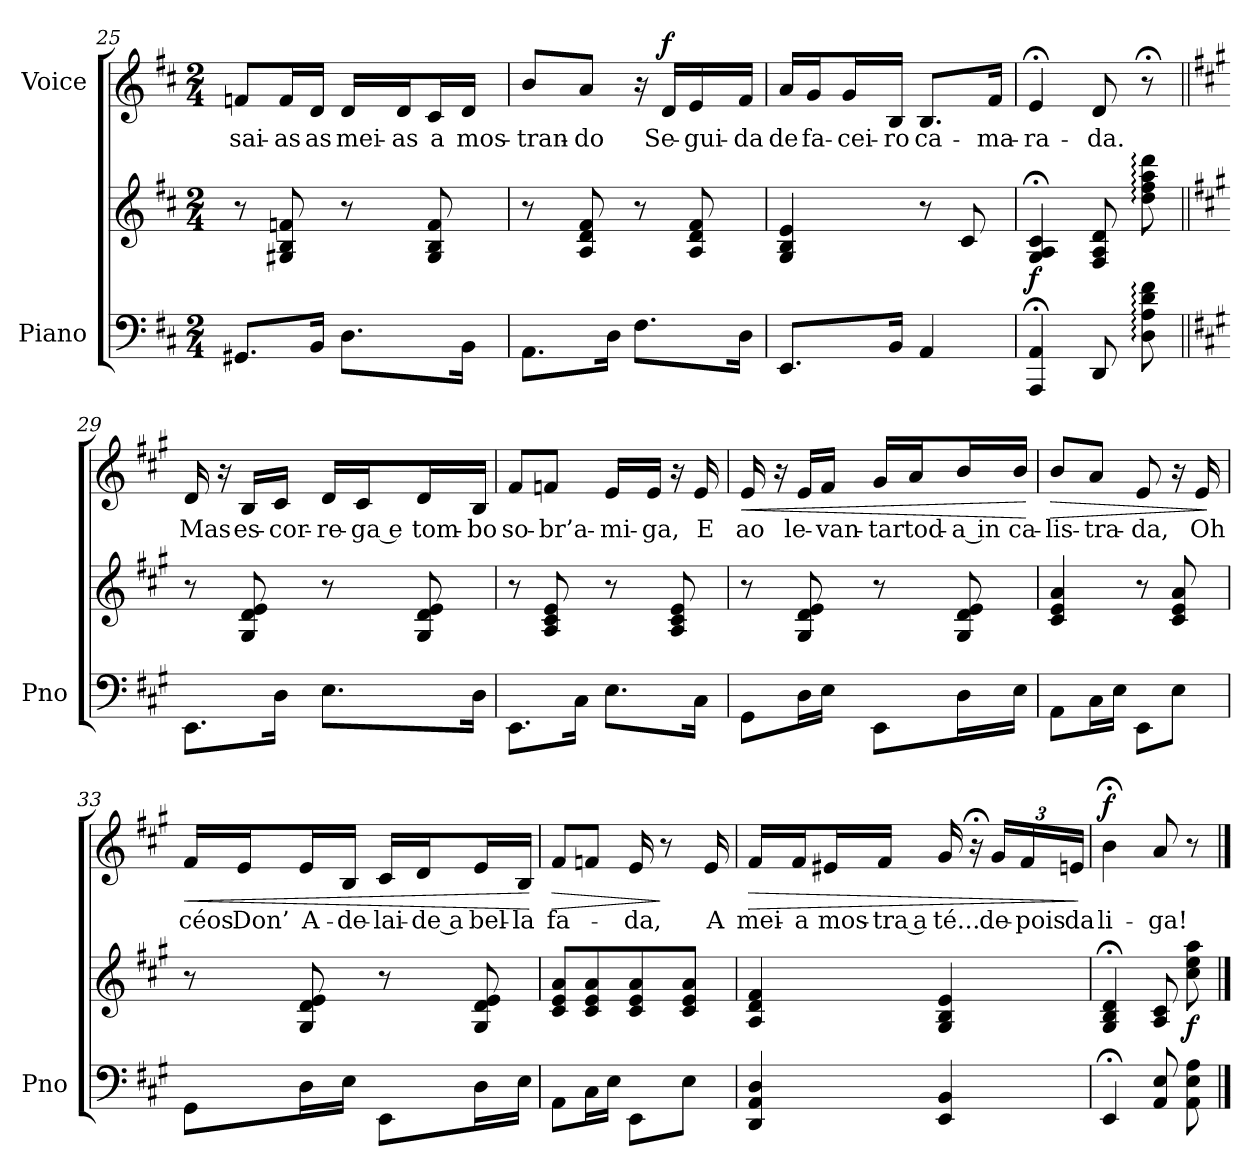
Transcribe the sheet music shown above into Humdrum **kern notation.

**kern	**kern	**dynam	**kern	**text	**dynam
*part2	*part2	*part2	*part1	*part1	*part1
*staff3	*staff2	*staff2/3	*staff1	*staff1	*staff1
*I"Piano	*	*	*I"Voice	*	*
*I'Pno	*	*	*	*	*
!!LO:LB:g=z
*clefF4	*clefG2	*	*clefG2	*	*
*k[f#c#]	*k[f#c#]	*	*k[f#c#]	*	*
*M2/4	*M2/4	*	*M2/4	*	*
=25	=25	=25	=25	=25	=25
!	!	!	!	!LO:LY:b	!
8.GG#X/L	8r	.	8fn/L	sai-	.
!	!	!	!	!LO:LY:b	!
.	8G#X/ 8B/ 8fn/	.	16f/L	-as	.
!	!	!	!	!LO:LY:b	!
16BB/Jk	.	.	16d/JJ	as	.
!	!	!	!	!LO:LY:b	!
8.D\L	8r	.	16d/LL	mei-	.
!	!	!	!	!LO:LY:b	!
.	.	.	16d/J	-as	.
!	!	!	!	!LO:LY:b	!
.	8G#/ 8B/ 8f/	.	16c#/L	a	.
!	!	!	!	!LO:LY:b	!
16BB\Jk	.	.	16d/JJ	mos-	.
=26	=26	=26	=26	=26	=26
!	!	!	!	!LO:LY:b	!
8.AA\L	8r	.	8b/L	-tran-	.
!	!	!	!	!LO:LY:b	!
.	8A/ 8d/ 8f#/	.	8a/J	-do	.
16D\Jk	.	.	.	.	.
8.F#\L	8r	.	16r	.	.
!	!	!	!	!LO:LY:b	!LO:DY:a
.	.	.	16d/LL	Se-	f
!	!	!	!	!LO:LY:b	!
.	8A/ 8d/ 8f#/	.	16e/	-gui-	.
!	!	!	!	!LO:LY:b	!
16D\Jk	.	.	16f#/JJ	-da	.
=27	=27	=27	=27	=27	=27
!	!	!	!	!LO:LY:b	!
8.EE/L	4G/ 4B/ 4e/	.	16a/LL	de	.
!	!	!	!	!LO:LY:b	!
.	.	.	16g/J	fa-	.
!	!	!	!	!LO:LY:b	!
.	.	.	16g/L	-cei-	.
!	!	!	!	!LO:LY:b	!
16BB/Jk	.	.	16B/JJ	-ro	.
!	!	!	!	!LO:LY:b	!
4AA/	8r	.	8.B/L	ca-	.
.	8c#/	.	.	.	.
!	!	!	!	!LO:LY:b	!
.	.	.	16f#/Jk	-ma-	.
=28	=28	=28	=28	=28	=28
!	!	!LO:DY:b	!	!LO:LY:b	!
4AAA/; 4AA/;	4G/; 4A/; 4c#/;	f	4e;</	-ra-	.
!	!	!	!	!LO:LY:b	!
8DD/	8F#/ 8A/ 8d/	.	8d/	-da.	.
8D\: 8A\: 8d\: 8f#\:	8dd\: 8ff#\: 8aa\: 8ddd\:	.	8r;<	.	.
!!LO:LB:g=z
=29||	=29||	=29||	=29||	=29||	=29||
*k[f#c#g#]	*k[f#c#g#]	*	*k[f#c#g#]	*	*
!	!	!	!	!LO:LY:b	!
8.EE\L	8r	.	16d/	Mas	.
.	.	.	16r	.	.
!	!	!	!	!LO:LY:b	!
.	8G#/ 8d/ 8e/	.	16B/LL	es-	.
!	!	!	!	!LO:LY:b	!
16D\Jk	.	.	16c#/JJ	-cor-	.
!	!	!	!	!LO:LY:b	!
8.E\L	8r	.	16d/LL	-re-	.
!	!	!	!	!LO:LY:b	!
.	.	.	16c#/J	ga e	.
!	!	!	!	!LO:LY:b	!
.	8G#/ 8d/ 8e/	.	16d/L	tom-	.
!	!	!	!	!LO:LY:b	!
16D\Jk	.	.	16B/JJ	-bo	.
=30	=30	=30	=30	=30	=30
!	!	!	!	!LO:LY:b	!
8.EE\L	8r	.	8f#/L	so-	.
!	!	!	!	!LO:LY:b	!
.	8A/ 8c#/ 8e/	.	8fn/J	-br’a-	.
16C#\Jk	.	.	.	.	.
!	!	!	!	!LO:LY:b	!
8.E\L	8r	.	16e/LL	-mi-	.
!	!	!	!	!LO:LY:b	!
.	.	.	16e/JJ	-ga,	.
.	8A/ 8c#/ 8e/	.	16r	.	.
!	!	!	!	!LO:LY:b	!
16C#\Jk	.	.	16e/	E	.
=31	=31	=31	=31	=31	=31
!	!	!	!	!LO:LY:b	!LO:HP:b
8GG#\L	8r	.	16e/	ao	<
.	.	.	16r	.	.
!	!	!	!	!LO:LY:b	!
16D\L	8G#/ 8d/ 8e/	.	16e/LL	le-	.
!	!	!	!	!LO:LY:b	!
16E\JJ	.	.	16f#/JJ	-van-	.
!	!	!	!	!LO:LY:b	!
8EE\L	8r	.	16g#/LL	-tar	.
!	!	!	!	!LO:LY:b	!
.	.	.	16a/J	tod-	.
!	!	!	!	!LO:LY:b	!
16D\L	8G#/ 8d/ 8e/	.	16b/L	a in	.
!	!	!	!	!LO:LY:b	!
16E\JJ	.	.	16b/JJ	-ca-	.
.	.	.	.	.	[
=32	=32	=32	=32	=32	=32
!	!	!	!	!LO:LY:b	!LO:HP:b
8AA\L	4c#/ 4e/ 4a/	.	8b/L	-lis-	>
!	!	!	!	!LO:LY:b	!
16C#\L	.	.	8a/J	-tra-	.
16E\JJ	.	.	.	.	.
!	!	!	!	!LO:LY:b	!
8EE\L	8r	.	8e/	-da,	.
8E\J	8c#/ 8e/ 8a/	.	16r	.	.
!	!	!	!	!LO:LY:b	!
.	.	.	16e/	Oh	.
.	.	.	.	.	]
!!LO:LB:g=z
=33	=33	=33	=33	=33	=33
!	!	!	!	!LO:LY:b	!LO:HP:b
8GG#\L	8r	.	16f#/LL	céos	<
!	!	!	!	!LO:LY:b	!
.	.	.	16e/J	Don’	.
!	!	!	!	!LO:LY:b	!
16D\L	8G#/ 8d/ 8e/	.	16e/L	A-	.
!	!	!	!	!LO:LY:b	!
16E\JJ	.	.	16B/JJ	-de-	.
!	!	!	!	!LO:LY:b	!
8EE\L	8r	.	16c#/LL	-lai-	.
!	!	!	!	!LO:LY:b	!
.	.	.	16d/J	de a	.
!	!	!	!	!LO:LY:b	!
16D\L	8G#/ 8d/ 8e/	.	16e/L	bel-	.
!	!	!	!	!LO:LY:b	!
16E\JJ	.	.	16B/JJ	-la	.
.	.	.	.	.	[
=34	=34	=34	=34	=34	=34
!	!	!	!	!LO:LY:b	!LO:HP:b
8AA\L	8c#/ 8e/ 8a/L	.	8f#/L	fa-	>
16C#\L	8c#/ 8e/ 8a/	.	8fn/J	.	.
16E\JJ	.	.	.	.	.
!	!	!	!	!LO:LY:b	!
8EE\L	8c#/ 8e/ 8a/	.	16e/	-da,	.
.	.	.	8r	.	]
8E\J	8c#/ 8e/ 8a/J	.	.	.	.
!	!	!	!	!LO:LY:b	!
.	.	.	16e/	A	.
=35	=35	=35	=35	=35	=35
!	!	!	!	!LO:LY:b	!LO:HP:b
4DD/ 4AA/ 4D/	4A/ 4d/ 4f#/	.	16f#/LL	mei-	>
!	!	!	!	!LO:LY:b	!
.	.	.	16f#/J	-a	.
!	!	!	!	!LO:LY:b	!
.	.	.	16e#X/L	mos-	.
!	!	!	!	!LO:LY:b	!
.	.	.	16f#/JJ	tra a	.
!	!	!	!	!LO:LY:b	!
4EE/ 4BB/	4G#/ 4B/ 4e/	.	16g#/	-té...	.
.	.	.	16r;<	.	.
*	*	*	*Xbrackettup	*	*
!	!	!	!	!LO:LY:b	!
.	.	.	24g#/LL	de-	.
!	!	!	!	!LO:LY:b	!
.	.	.	24f#/	-pois	.
!	!	!	!	!LO:LY:b	!
.	.	.	24en/JJ	da	.
.	.	.	.	.	]
=36	=36	=36	=36	=36	=36
!	!	!	!	!LO:LY:b	!LO:DY:a
4EE;/	4G#/;< 4B/;< 4d/;<	.	4b;<\	li-	f
!	!	!	!	!LO:LY:b	!
8AA/ 8E/	8A/ 8c#/	.	8a/	-ga!	.
!	!	!LO:DY:b	!	!	!
8AA\ 8E\ 8A\	8cc#\ 8ee\ 8aa\	f	8r	.	.
==	==	==	==	==	==
*-	*-	*-	*-	*-	*-
